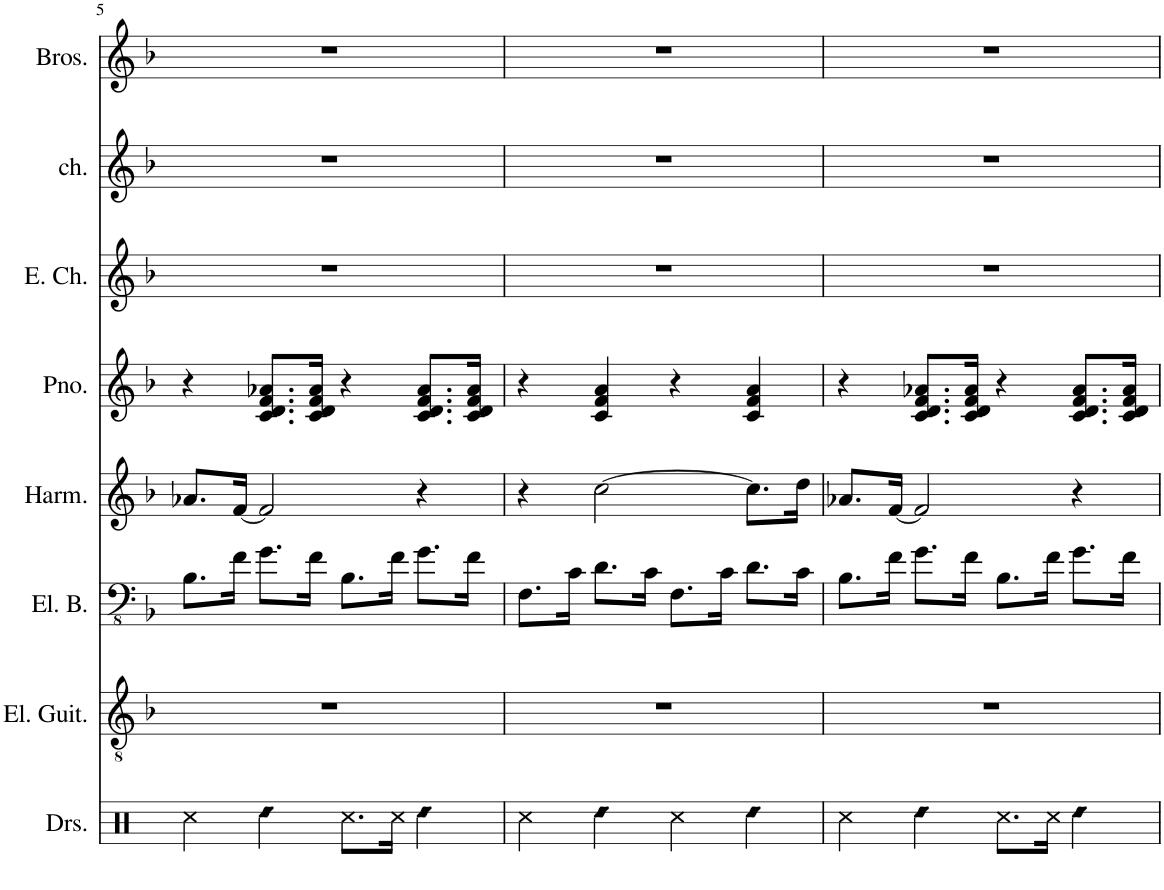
**kern	**kern	**kern	**kern	**kern	**kern	**kern	**kern
*part8	*part7	*part6	*part5	*part4	*part3	*part2	*part1
*staff8	*staff7	*staff6	*staff5	*staff4	*staff3	*staff2	*staff1
*I"Drumset	*I"Electric Guitar	*I"Electric Bass	*I"Harmonica	*I"Piano	*I"Electric Choir	*I"Chorus	*I"Brothers
*I'Drs.	*I'El. Guit.	*I'El. B.	*I'Harm.	*I'Pno.	*I'E. Ch.	*I'ch.	*I'Bros.
!!LO:PB:g=z
*clefX	*clefGv2	*clefFv4	*clefG2	*clefG2	*clefG2	*clefG2	*clefG2
*k[]	*k[b-]	*k[b-]	*k[b-]	*k[b-]	*k[b-]	*k[b-]	*k[b-]
*M4/4	*M4/4	*M4/4	*M4/4	*M4/4	*M4/4	*M4/4	*M4/4
=5	=5	=5	=5	=5	=5	=5	=5
4Rcc\	1r	8.BB-\L	8.a-X/L	4r	1r	1r	1r
.	.	16F\Jk	[16f/Jk	.	.	.	.
!LO:N:head=diamond	!	!	!	!	!	!	!
4Rdd\	.	8.G\L	2f/]	8.c/ 8.d/ 8.f/ 8.a-X/L	.	.	.
.	.	16F\Jk	.	16c/ 16d/ 16f/ 16a-/Jk	.	.	.
8.Rcc\L	.	8.BB-\L	.	4r	.	.	.
16Rcc\Jk	.	16F\Jk	.	.	.	.	.
!LO:N:head=diamond	!	!	!	!	!	!	!
4Rdd\	.	8.G\L	4r	8.c/ 8.d/ 8.f/ 8.a-/L	.	.	.
.	.	16F\Jk	.	16c/ 16d/ 16f/ 16a-/Jk	.	.	.
=6	=6	=6	=6	=6	=6	=6	=6
4Rcc\	1r	8.FF\L	4r	4r	1r	1r	1r
.	.	16C\Jk	.	.	.	.	.
!LO:N:head=diamond	!	!	!	!	!	!	!
4Rdd\	.	8.D\L	[2cc\	4c/ 4f/ 4a/	.	.	.
.	.	16C\Jk	.	.	.	.	.
4Rcc\	.	8.FF\L	.	4r	.	.	.
.	.	16C\Jk	.	.	.	.	.
!LO:N:head=diamond	!	!	!	!	!	!	!
4Rdd\	.	8.D\L	8.cc\L]	4c/ 4f/ 4a/	.	.	.
.	.	16C\Jk	16dd\Jk	.	.	.	.
=7	=7	=7	=7	=7	=7	=7	=7
4Rcc\	1r	8.BB-\L	8.a-X/L	4r	1r	1r	1r
.	.	16F\Jk	[16f/Jk	.	.	.	.
!LO:N:head=diamond	!	!	!	!	!	!	!
4Rdd\	.	8.G\L	2f/]	8.c/ 8.d/ 8.f/ 8.a-X/L	.	.	.
.	.	16F\Jk	.	16c/ 16d/ 16f/ 16a-/Jk	.	.	.
8.Rcc\L	.	8.BB-\L	.	4r	.	.	.
16Rcc\Jk	.	16F\Jk	.	.	.	.	.
!LO:N:head=diamond	!	!	!	!	!	!	!
4Rdd\	.	8.G\L	4r	8.c/ 8.d/ 8.f/ 8.a-/L	.	.	.
.	.	16F\Jk	.	16c/ 16d/ 16f/ 16a-/Jk	.	.	.
=	=	=	=	=	=	=	=
*-	*-	*-	*-	*-	*-	*-	*-
